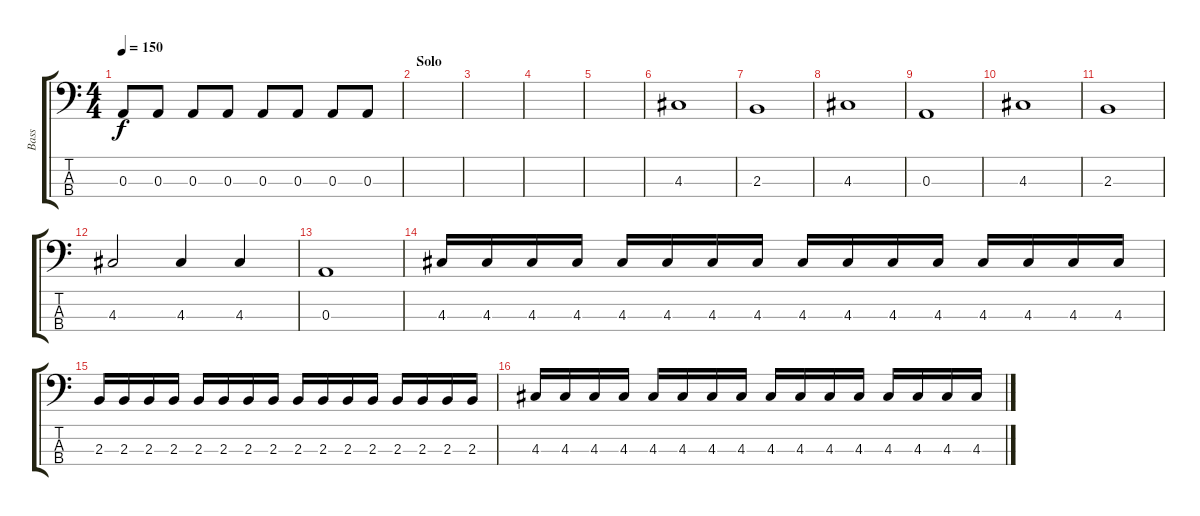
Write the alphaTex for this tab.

\track ("Bass" "Bass") {instrument electricbasspick}
\staff {score tabs}
\tuning (G2 D2 A1 E1) {hide}
\ts (4 4)
\tempo 150
\clef f4
\ks c
0.3.8{dy f} 0.3.8 0.3.8 0.3.8 0.3.8 0.3.8 0.3.8 0.3.8 |
\section ("" "Solo")
|
|
|
|
4.3.1 |
2.3.1 |
4.3.1 |
0.3.1 |
4.3.1 |
2.3.1 |
4.3.2 4.3.4 4.3.4 |
0.3.1 |
4.3.16 4.3.16 4.3.16 4.3.16 4.3.16 4.3.16 4.3.16 4.3.16 4.3.16 4.3.16 4.3.16 4.3.16 4.3.16 4.3.16 4.3.16 4.3.16 |
2.3.16 2.3.16 2.3.16 2.3.16 2.3.16 2.3.16 2.3.16 2.3.16 2.3.16 2.3.16 2.3.16 2.3.16 2.3.16 2.3.16 2.3.16 2.3.16 |
4.3.16 4.3.16 4.3.16 4.3.16 4.3.16 4.3.16 4.3.16 4.3.16 4.3.16 4.3.16 4.3.16 4.3.16 4.3.16 4.3.16 4.3.16 4.3.16
